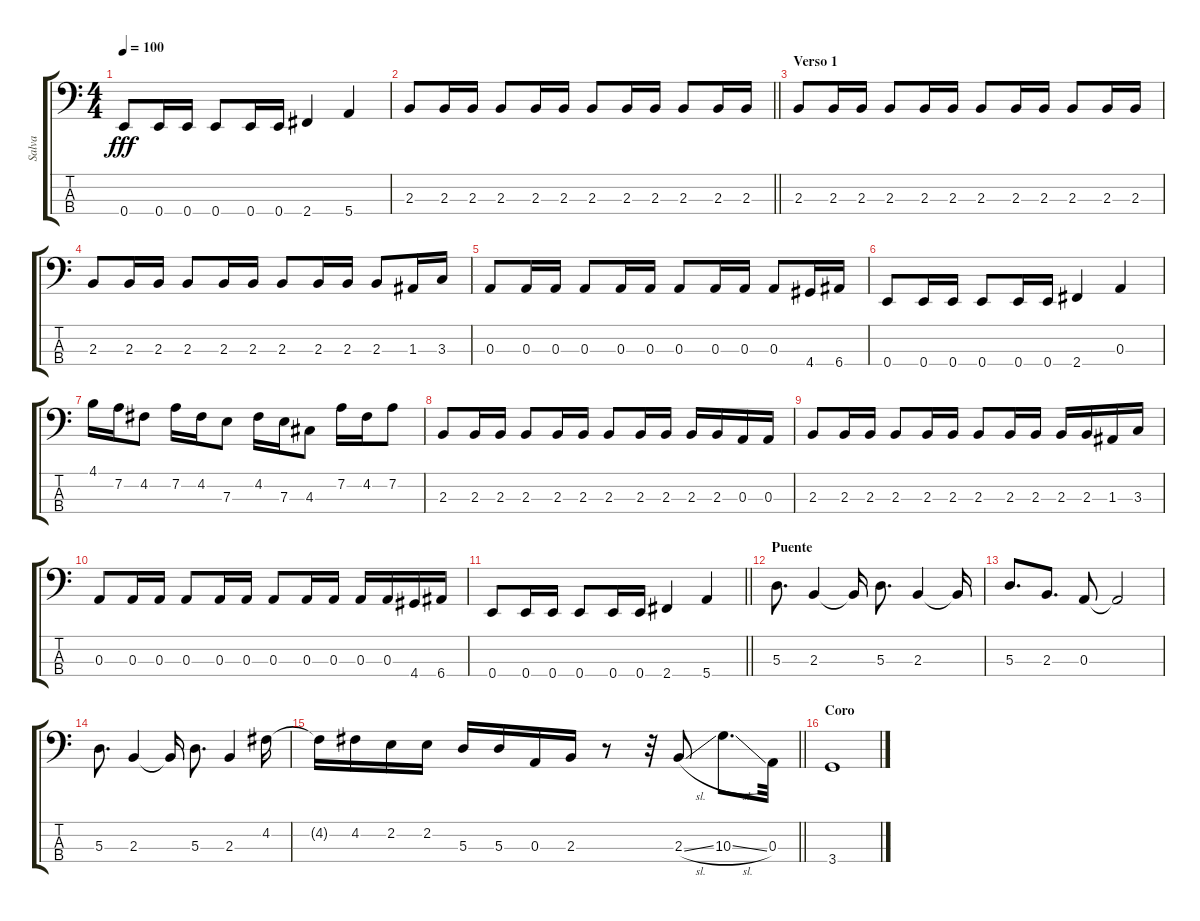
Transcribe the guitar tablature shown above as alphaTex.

\track ("Salva" "Salva") {instrument electricbassfinger}
\staff {score tabs}
\tuning (G2 D2 A1 E1) {hide}
\ts (4 4)
\tempo 100
\clef f4
\ks c
0.4.8{dy fff} 0.4.16 0.4.16 0.4.8 0.4.16 0.4.16 2.4.4 5.4.4 |
\barLineRight lightlight
2.3.8 2.3.16 2.3.16 2.3.8 2.3.16 2.3.16 2.3.8 2.3.16 2.3.16 2.3.8 2.3.16 2.3.16 |
\section ("" "Verso 1")
2.3.8 2.3.16 2.3.16 2.3.8 2.3.16 2.3.16 2.3.8 2.3.16 2.3.16 2.3.8 2.3.16 2.3.16 |
2.3.8 2.3.16 2.3.16 2.3.8 2.3.16 2.3.16 2.3.8 2.3.16 2.3.16 2.3.8 1.3.16 3.3.16 |
0.3.8 0.3.16 0.3.16 0.3.8 0.3.16 0.3.16 0.3.8 0.3.16 0.3.16 0.3.8 4.4.16 6.4.16 |
0.4.8 0.4.16 0.4.16 0.4.8 0.4.16 0.4.16 2.4.4 0.3.4 |
4.1.16 7.2.16 4.2.8 7.2.16 4.2.16 7.3.8 4.2.16 7.3.16 4.3.8 7.2.16 4.2.16 7.2.8 |
2.3.8 2.3.16 2.3.16 2.3.8 2.3.16 2.3.16 2.3.8 2.3.16 2.3.16 2.3.16 2.3.16 0.3.16 0.3.16 |
2.3.8 2.3.16 2.3.16 2.3.8 2.3.16 2.3.16 2.3.8 2.3.16 2.3.16 2.3.16 2.3.16 1.3.16 3.3.16 |
0.3.8 0.3.16 0.3.16 0.3.8 0.3.16 0.3.16 0.3.8 0.3.16 0.3.16 0.3.16 0.3.16 4.4.16 6.4.16 |
\barLineRight lightlight
0.4.8 0.4.16 0.4.16 0.4.8 0.4.16 0.4.16 2.4.4 5.4.4 |
\section ("" "Puente")
5.3.8{d} 2.3.4 2.3{t}.16 5.3.8{d} 2.3.4 2.3{t}.16 |
5.3.8{d} 2.3.8{d} 0.3.8 0.3{t}.2 |
5.3.8{d} 2.3.4 2.3{t}.16 5.3.8{d} 2.3.4 4.2.16 |
\barLineRight lightlight
4.2{t}.16 4.2.16 2.2.16 2.2.16 5.3.16 5.3.16 0.3.16 2.3.16 r.8 r.32 2.3{sl}.8 10.3{sl}.8{d} 0.3.32 |
\section ("" "Coro")
3.4.1
